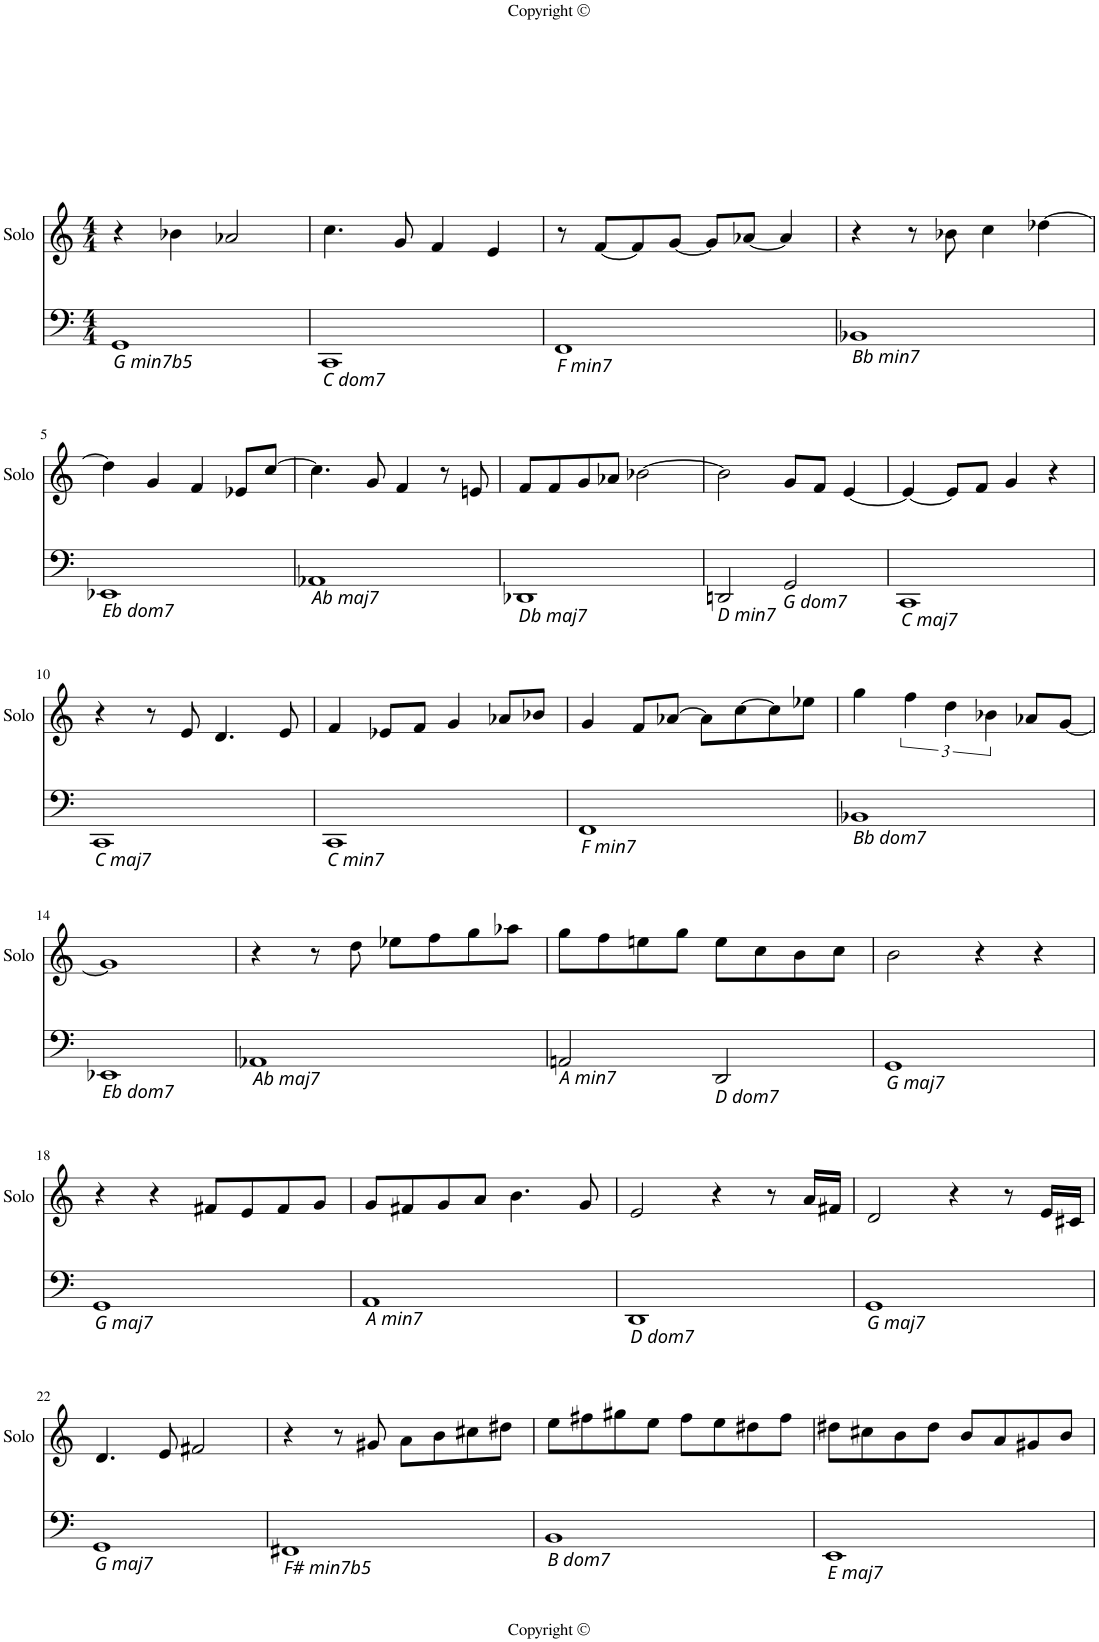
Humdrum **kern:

**kern	**kern
*part2	*part1
*staff2	*staff1
*I"(2)	*I"Solo
*	*I'Solo
*clefF4	*clefG2
*k[]	*k[]
*M4/4	*M4/4
=1	=1
!LO:TX:b:i:t=G min7b5	!
1GG	4r
.	4b-X\
.	2a-X/
=2	=2
!LO:TX:b:i:t=C dom7	!
1CC	4.cc\
.	8g/
.	4f/
.	4e/
=3	=3
!LO:TX:b:i:t=F min7	!
1FF	8r
.	[8f/L
.	8f/]
.	[8g/J
.	8g/L]
.	[8a-X/J
.	4a-/]
=4	=4
!LO:TX:b:i:t=Bb min7	!
1BB-X	4r
.	8r
.	8b-X\
.	4cc\
.	[4dd-X\
!!LO:LB:g=z
=5	=5
!LO:TX:b:i:t=Eb dom7	!
1EE-X	4dd-\]
.	4g/
.	4f/
.	8e-X/L
.	[8cc/J
=6	=6
!LO:TX:b:i:t=Ab maj7	!
1AA-X	4.cc\]
.	8g/
.	4f/
.	8r
.	8en/
=7	=7
!LO:TX:b:i:t=Db maj7	!
1DD-X	8f/L
.	8f/
.	8g/
.	8a-X/J
.	[2b-X\
=8	=8
!LO:TX:b:i:t=D min7	!
2DDn/	2b-\]
!LO:TX:b:i:t=G dom7	!
2GG/	8g/L
.	8f/J
.	[4e/
=9	=9
!LO:TX:b:i:t=C maj7	!
1CC	4e/_
.	8e/L]
.	8f/J
.	4g/
.	4r
!!LO:LB:g=z
=10	=10
!LO:TX:b:i:t=C maj7	!
1CC	4r
.	8r
.	8e/
.	4.d/
.	8e/
=11	=11
!LO:TX:b:i:t=C min7	!
1CC	4f/
.	8e-X/L
.	8f/J
.	4g/
.	8a-X/L
.	8b-X/J
=12	=12
!LO:TX:b:i:t=F min7	!
1FF	4g/
.	8f/L
.	[8a-X/J
.	8a-\L]
.	[8cc\
.	8cc\]
.	8ee-X\J
=13	=13
!LO:TX:b:i:t=Bb dom7	!
1BB-X	4gg\
.	6ff\
.	6dd\
.	6b-X\
.	8a-X/L
.	[8g/J
!!LO:LB:g=z
=14	=14
!LO:TX:b:i:t=Eb dom7	!
1EE-X	1g]
=15	=15
!LO:TX:b:i:t=Ab maj7	!
1AA-X	4r
.	8r
.	8dd\
.	8ee-X\L
.	8ff\
.	8gg\
.	8aa-X\J
=16	=16
!LO:TX:b:i:t=A min7	!
2AAn/	8gg\L
.	8ff\
.	8een\
.	8gg\J
!LO:TX:b:i:t=D dom7	!
2DD/	8ee\L
.	8cc\
.	8b\
.	8cc\J
=17	=17
!LO:TX:b:i:t=G maj7	!
1GG	2b\
.	4r
.	4r
!!LO:LB:g=z
=18	=18
!LO:TX:b:i:t=G maj7	!
1GG	4r
.	4r
.	8f#X/L
.	8e/
.	8f#/
.	8g/J
=19	=19
!LO:TX:b:i:t=A min7	!
1AA	8g/L
.	8f#X/
.	8g/
.	8a/J
.	4.b\
.	8g/
=20	=20
!LO:TX:b:i:t=D dom7	!
1DD	2e/
.	4r
.	8r
.	16a/LL
.	16f#X/JJ
=21	=21
!LO:TX:b:i:t=G maj7	!
1GG	2d/
.	4r
.	8r
.	16e/LL
.	16c#X/JJ
!!LO:LB:g=z
=22	=22
!LO:TX:b:i:t=G maj7	!
1GG	4.d/
.	8e/
.	2f#X/
=23	=23
!LO:TX:b:i:t=F# min7b5	!
1FF#X	4r
.	8r
.	8g#X/
.	8a\L
.	8b\
.	8cc#X\
.	8dd#X\J
=24	=24
!LO:TX:b:i:t=B dom7	!
1BB	8ee\L
.	8ff#X\
.	8gg#X\
.	8ee\J
.	8ff#\L
.	8ee\
.	8dd#X\
.	8ff#\J
=25	=25
!LO:TX:b:i:t=E maj7	!
1EE	8dd#X\L
.	8cc#X\
.	8b\
.	8dd#\J
.	8b/L
.	8a/
.	8g#X/
.	8b/J
=	=
*-	*-
